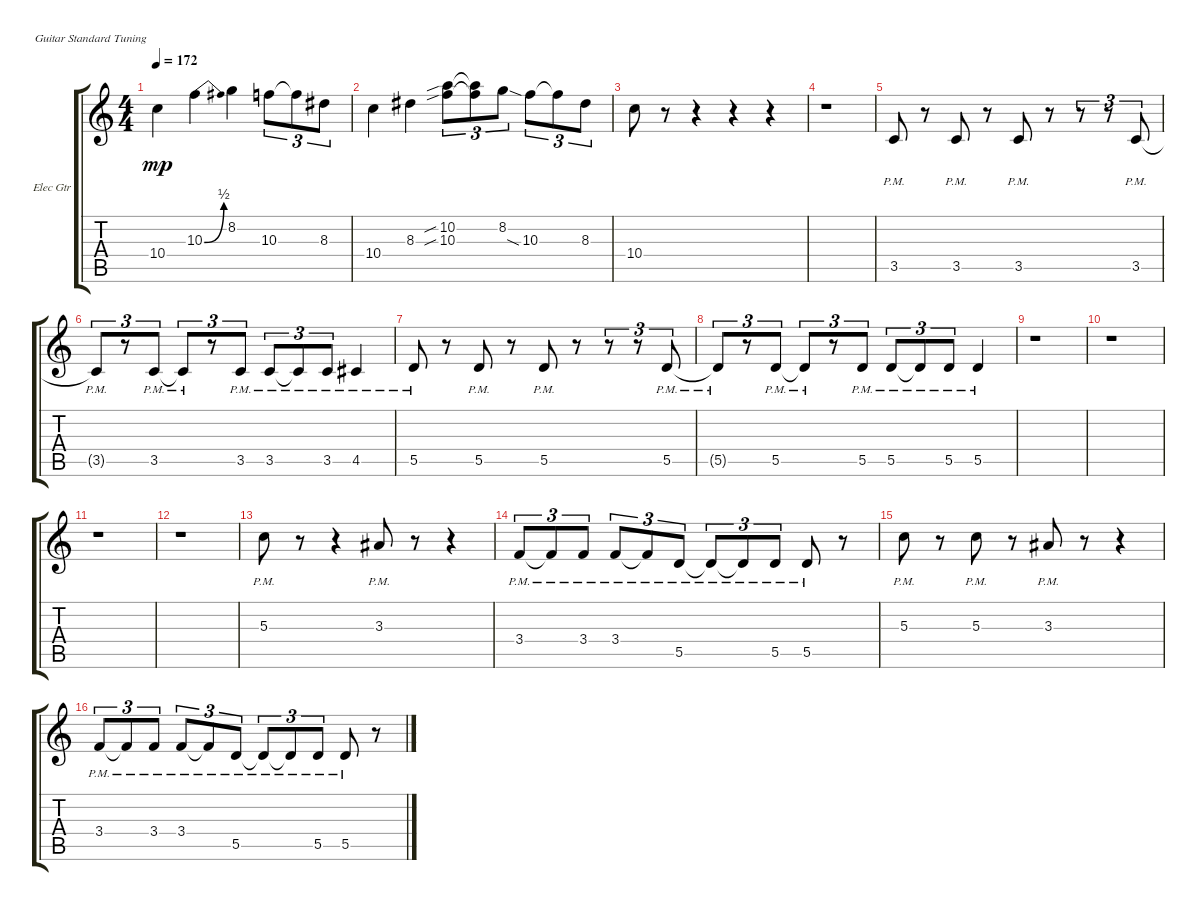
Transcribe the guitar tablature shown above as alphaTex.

\defaultSystemsLayout 4
\bracketExtendMode groupsimilarinstruments
\firstSystemTrackNameOrientation horizontal
\otherSystemsTrackNameOrientation horizontal
\track ("Electric Guitar" "Elec Gtr") {instrument electricguitarclean}
\staff {score tabs}
\tuning (E4 B3 G3 D3 A2 E2)
\ts (4 4)
\tempo 172
\clef g2
\scale
0.333333
\ks c
10.4.4{dy mp} 10.3{be (bend 12 0 21.599999999999998 2)}.4 8.2.4 10.3.8{tu (3 2)} 10.3{t}.8{tu (3 2)} 8.3.8{tu (3 2)} |
\scale
0.333333 10.4.4 8.3.4 (10.3{sib} 10.2{sib}).8{tu (3 2)} (10.3{t} 10.2{t}).8{tu (3 2)} 8.2.8{tu (3 2)} 10.3{sia}.8{tu (3 2)} 10.3{t}.8{tu (3 2)} 8.3.8{tu (3 2)} |
\scale
0.333333 10.4.8 r.8 r.4 r.4 r.4 |
\scale
0.333333 r.1 |
\scale
0.333333 3.5{pm}.8 r.8 3.5{pm}.8 r.8 3.5{pm}.8 r.8 r.8{tu (3 2)} r.8{tu (3 2)} 3.5{pm}.8{tu (3 2)} |
\scale
0.333333 3.5{pm t}.8{tu (3 2)} r.8{tu (3 2)} 3.5{pm}.8{tu (3 2)} 3.5{pm t}.8{tu (3 2)} r.8{tu (3 2)} 3.5{pm}.8{tu (3 2)} 3.5{pm}.8{tu (3 2)} 3.5{pm t}.8{tu (3 2)} 3.5{pm}.8{tu (3 2)} 4.5{pm}.4 |
\scale
0.333333 5.5{pm}.8 r.8 5.5{pm}.8 r.8 5.5{pm}.8 r.8 r.8{tu (3 2)} r.8{tu (3 2)} 5.5{pm}.8{tu (3 2)} |
\scale
0.333333 5.5{pm t}.8{tu (3 2)} r.8{tu (3 2)} 5.5{pm}.8{tu (3 2)} 5.5{pm t}.8{tu (3 2)} r.8{tu (3 2)} 5.5{pm}.8{tu (3 2)} 5.5{pm}.8{tu (3 2)} 5.5{pm t}.8{tu (3 2)} 5.5{pm}.8{tu (3 2)} 5.5{pm}.4 |
\scale
0.333333 r.1 |
\scale
0.333333 r.1 |
\scale
0.333333 r.1 |
\scale
0.333333 r.1 |
\scale
0.333333 5.3{pm}.8 r.8 r.4 3.3{pm}.8 r.8 r.4 |
\scale
0.333333 3.4{pm}.8{tu (3 2)} 3.4{pm t}.8{tu (3 2)} 3.4{pm}.8{tu (3 2)} 3.4{pm}.8{tu (3 2)} 3.4{pm t}.8{tu (3 2)} 5.5{pm}.8{tu (3 2)} 5.5{pm t}.8{tu (3 2)} 5.5{pm t}.8{tu (3 2)} 5.5{pm}.8{tu (3 2)} 5.5{pm}.8 r.8 |
\scale
0.333333 5.3{pm}.8 r.8 5.3{pm}.8 r.8 3.3{pm}.8 r.8 r.4 |
\scale
0.333333 3.4{pm}.8{tu (3 2)} 3.4{pm t}.8{tu (3 2)} 3.4{pm}.8{tu (3 2)} 3.4{pm}.8{tu (3 2)} 3.4{pm t}.8{tu (3 2)} 5.5{pm}.8{tu (3 2)} 5.5{pm t}.8{tu (3 2)} 5.5{pm t}.8{tu (3 2)} 5.5{pm}.8{tu (3 2)} 5.5{pm}.8 r.8
